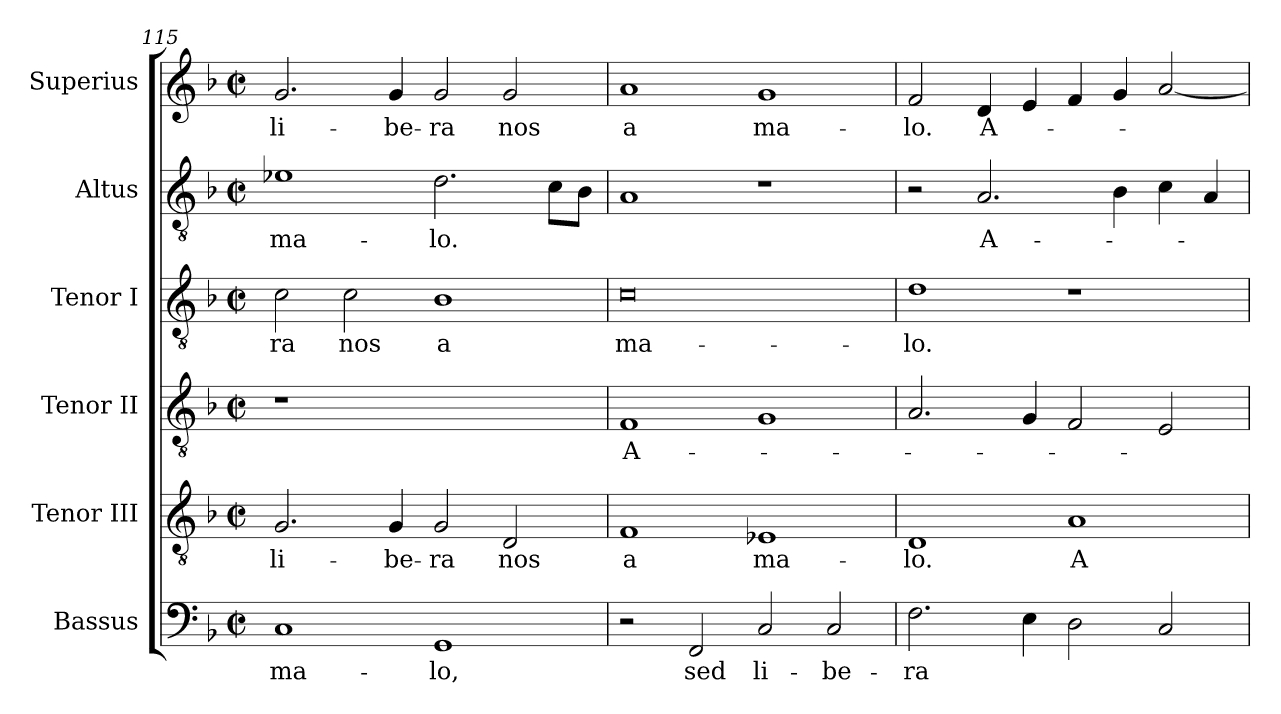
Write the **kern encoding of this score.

**kern	**text	**kern	**text	**kern	**text	**kern	**text	**kern	**text	**kern	**text
*part6	*part6	*part5	*part5	*part4	*part4	*part3	*part3	*part2	*part2	*part1	*part1
*staff6	*staff6	*staff5	*staff5	*staff4	*staff4	*staff3	*staff3	*staff2	*staff2	*staff1	*staff1
*I"Bassus	*	*I"Tenor III	*	*I"Tenor II	*	*I"Tenor I	*	*I"Altus	*	*I"Superius	*
*I'B.	*	*I'T.	*	*I'T.	*	*I'T.	*	*	*	*I'S.	*
*clefF4	*	*clefGv2	*	*clefGv2	*	*clefGv2	*	*clefGv2	*	*clefG2	*
*	*	*ITrd7c12	*	*ITrd7c12	*	*ITrd7c12	*	*ITrd7c12	*	*	*
*k[b-]	*	*k[b-]	*	*k[b-]	*	*k[b-]	*	*k[b-]	*	*k[b-]	*
*F:	*	*F:	*	*F:	*	*F:	*	*F:	*	*F:	*
*M2/2	*	*M2/2	*	*M2/2	*	*M2/2	*	*M2/2	*	*M2/2	*
*met(c|)	*	*met(c|)	*	*met(c|)	*	*met(c|)	*	*met(c|)	*	*met(c|)	*
=115	=115	=115	=115	=115	=115	=115	=115	=115	=115	=115	=115
!	!LO:LY:b:color=#000000	!	!	!	!	!	!	!	!	!	!
!	!	!	!LO:LY:b:color=#000000	!LO:N:vis=1	!	!	!	!	!	!	!
!	!	!	!	!	!	!	!LO:LY:b:color=#000000	!	!	!	!
!	!	!	!	!	!	!	!	!	!LO:LY:b:color=#000000	!	!
!	!	!	!	!	!	!	!	!	!	!	!LO:LY:b:color=#000000
1Ci	ma-	2.GGi/	li-	1r	.	2Ci\	-ra	1E-Xi	ma-	2.gi/	li-
!	!	!	!	!	!	!	!LO:LY:b:color=#000000	!	!	!	!
.	.	.	.	.	.	2Ci\	nos	.	.	.	.
!	!	!	!LO:LY:b:color=#000000	!	!	!	!	!	!	!	!
!	!	!	!	!	!	!	!	!	!	!	!LO:LY:b:color=#000000
.	.	4GGi/	-be-	.	.	.	.	.	.	4gi/	-be-
!	!LO:LY:b:color=#000000	!	!	!	!	!	!	!	!	!	!
!	!	!	!LO:LY:b:color=#000000	!	!	!	!	!	!	!	!
!	!	!	!	!	!	!	!LO:LY:b:color=#000000	!	!	!	!
!	!	!	!	!	!	!	!	!	!LO:LY:b:color=#000000	!	!
!	!	!	!	!	!	!	!	!	!	!	!LO:LY:b:color=#000000
1GGi	-lo,	2GGi/	-ra	1ryy	.	1BB-i	a	2.Di\	-lo.	2gi/	-ra
!	!	!	!LO:LY:b:color=#000000	!	!	!	!	!	!	!	!
!	!	!	!	!	!	!	!	!	!	!	!LO:LY:b:color=#000000
.	.	2DDi/	nos	.	.	.	.	.	.	2gi/	nos
.	.	.	.	.	.	.	.	8Ci\L	.	.	.
.	.	.	.	.	.	.	.	8BB-i\J	.	.	.
=116	=116	=116	=116	=116	=116	=116	=116	=116	=116	=116	=116
!	!	!	!LO:LY:b:color=#000000	!	!	!	!	!	!	!	!
!	!	!	!	!	!LO:LY:b:color=#000000	!	!	!	!	!	!
!	!	!	!	!	!	!	!LO:LY:b:color=#000000	!	!	!	!
!	!	!	!	!	!	!	!	!	!	!	!LO:LY:b:color=#000000
2r	.	1FFi	a	1FFi	A-	0Ci	ma-	1AAi	.	1ai	a
!	!LO:LY:b:color=#000000	!	!	!	!	!	!	!	!	!	!
2FFi/	sed	.	.	.	.	.	.	.	.	.	.
!	!LO:LY:b:color=#000000	!	!	!	!	!	!	!	!	!	!
!	!	!	!LO:LY:b:color=#000000	!	!	!	!	!	!	!	!
!	!	!	!	!	!	!	!	!	!	!	!LO:LY:b:color=#000000
2Ci/	li-	1EE-Xi	ma-	1GGi	.	.	.	1r	.	1gi	ma-
!	!LO:LY:b:color=#000000	!	!	!	!	!	!	!	!	!	!
2Ci/	-be-	.	.	.	.	.	.	.	.	.	.
!!LO:PB:g=z
=117	=117	=117	=117	=117	=117	=117	=117	=117	=117	=117	=117
!	!LO:LY:b:color=#000000	!	!	!	!	!	!	!	!	!	!
!	!	!	!LO:LY:b:color=#000000	!	!	!	!	!	!	!	!
!	!	!	!	!	!	!	!LO:LY:b:color=#000000	!	!	!	!
!	!	!	!	!	!	!	!	!	!	!	!LO:LY:b:color=#000000
2.Fi\	-ra	1DDi	-lo.	2.AAi/	.	1Di	-lo.	2r	.	2fi/	-lo.
!	!	!	!	!	!	!	!	!	!LO:LY:b:color=#000000	!	!
!	!	!	!	!	!	!	!	!	!	!	!LO:LY:b:color=#000000
.	.	.	.	.	.	.	.	2.AAi/	A-	4di/	A-
4Ei\	.	.	.	4GGi/	.	.	.	.	.	4ei/	.
!	!	!	!LO:LY:b:color=#000000	!	!	!	!	!	!	!	!
2Di\	.	1AAi	A-	2FFi/	.	1r	.	.	.	4fi/	.
.	.	.	.	.	.	.	.	4BB-i\	.	4gi/	.
2Ci/	.	.	.	2EEi/	.	.	.	4Ci\	.	[<2ai/	.
.	.	.	.	.	.	.	.	4AAi/	.	.	.
=	=	=	=	=	=	=	=	=	=	=	=
*-	*-	*-	*-	*-	*-	*-	*-	*-	*-	*-	*-
